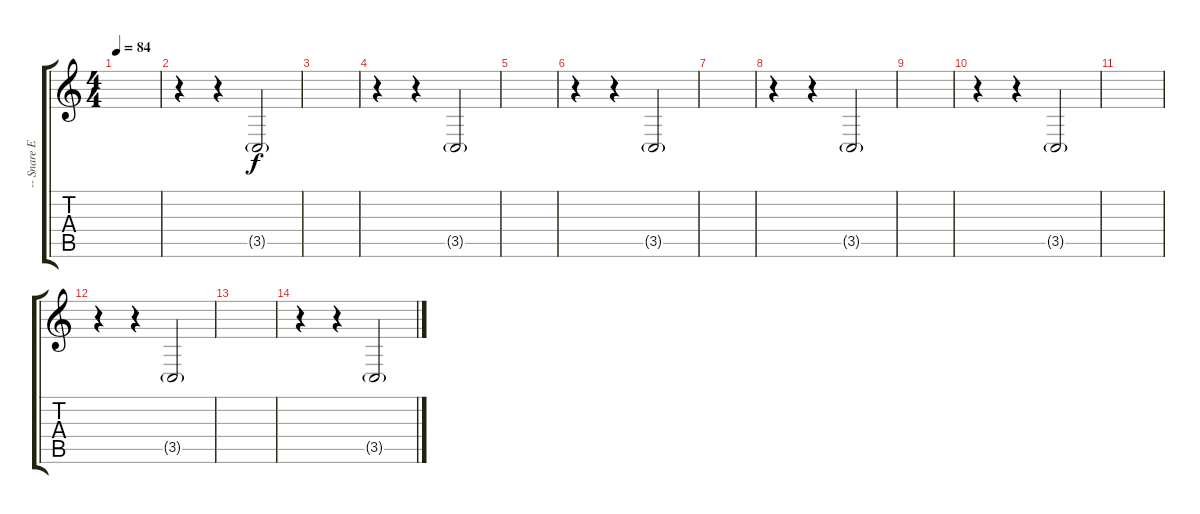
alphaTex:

\track ("-- Snare Effect" "-- Snare E") {instrument gunshot}
\staff {score tabs}
\tuning (E4 B3 G3 D3 A2 E2) {hide}
\ts (4 4)
\tempo 84
\clef g2
\ks c
|
r.4 r.4 3.5{g}.2 |
|
r.4 r.4 3.5{g}.2 |
|
r.4 r.4 3.5{g}.2 |
|
r.4 r.4 3.5{g}.2 |
|
r.4 r.4 3.5{g}.2 |
|
r.4 r.4 3.5{g}.2 |
|
r.4 r.4 3.5{g}.2
